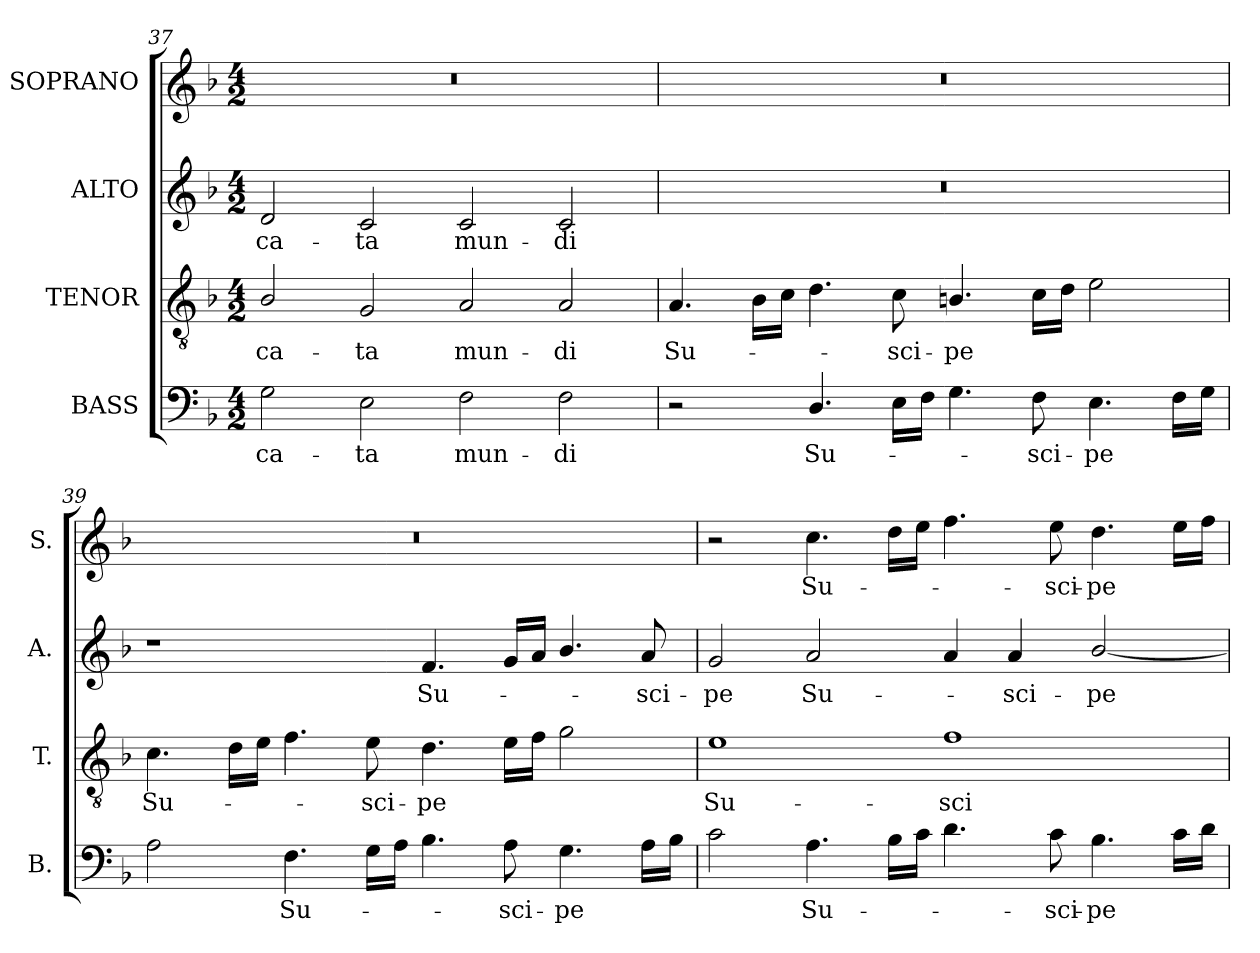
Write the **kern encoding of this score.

**kern	**text	**kern	**text	**kern	**text	**kern	**text
*part4	*part4	*part3	*part3	*part2	*part2	*part1	*part1
*staff4	*staff4	*staff3	*staff3	*staff2	*staff2	*staff1	*staff1
*I"BASS	*	*I"TENOR	*	*I"ALTO	*	*I"SOPRANO	*
*I'B.	*	*I'T.	*	*I'A.	*	*I'S.	*
!!LO:PB:g=z
*clefF4	*	*clefGv2	*	*clefG2	*	*clefG2	*
*	*	*ITrd7c12	*	*	*	*	*
*k[b-]	*	*k[b-]	*	*k[b-]	*	*k[b-]	*
*F:	*	*F:	*	*F:	*	*F:	*
*M4/2	*	*M4/2	*	*M4/2	*	*M4/2	*
=37	=37	=37	=37	=37	=37	=37	=37
!	!LO:LY:b:color=#000000	!	!	!	!	!	!
!	!	!	!LO:LY:b:color=#000000	!	!	!	!
!	!	!	!	!	!LO:LY:b:color=#000000	!LO:N:vis=1	!
2Gi\	-ca-	2BB-i/	-ca-	2di/	-ca-	0r	.
!	!LO:LY:b:color=#000000	!	!	!	!	!	!
!	!	!	!LO:LY:b:color=#000000	!	!	!	!
!	!	!	!	!	!LO:LY:b:color=#000000	!	!
2Ei\	-ta	2GGi/	-ta	2ci/	-ta	.	.
!	!LO:LY:b:color=#000000	!	!	!	!	!	!
!	!	!	!LO:LY:b:color=#000000	!	!	!	!
!	!	!	!	!	!LO:LY:b:color=#000000	!	!
2Fi\	mun-	2AAi/	mun-	2ci/	mun-	.	.
!	!LO:LY:b:color=#000000	!	!	!	!	!	!
!	!	!	!LO:LY:b:color=#000000	!	!	!	!
!	!	!	!	!	!LO:LY:b:color=#000000	!	!
2Fi\	-di	2AAi/	-di	2ci/	-di	.	.
=38	=38	=38	=38	=38	=38	=38	=38
!	!	!	!LO:LY:b:color=#000000	!LO:N:vis=1	!	!LO:N:vis=1	!
2r	.	4.AAi/	Su-	0r	.	0r	.
.	.	16BB-i\LL	.	.	.	.	.
.	.	16Ci\JJ	.	.	.	.	.
!	!LO:LY:b:color=#000000	!	!	!	!	!	!
4.Di/	Su-	4.Di\	.	.	.	.	.
!	!	!	!LO:LY:b:color=#000000	!	!	!	!
16Ei\LL	.	8Ci\	-sci-	.	.	.	.
16Fi\JJ	.	.	.	.	.	.	.
!	!	!	!LO:LY:b:color=#000000	!	!	!	!
4.Gi\	.	4.BBni/	-pe	.	.	.	.
!	!LO:LY:b:color=#000000	!	!	!	!	!	!
8Fi\	-sci-	16Ci\LL	.	.	.	.	.
.	.	16Di\JJ	.	.	.	.	.
!	!LO:LY:b:color=#000000	!	!	!	!	!	!
4.Ei\	-pe	2Ei\	.	.	.	.	.
16Fi\LL	.	.	.	.	.	.	.
16Gi\JJ	.	.	.	.	.	.	.
=39	=39	=39	=39	=39	=39	=39	=39
!	!	!	!LO:LY:b:color=#000000	!	!	!LO:N:vis=1	!
2Ai\	.	4.Ci\	Su-	1r	.	0r	.
.	.	16Di\LL	.	.	.	.	.
.	.	16Ei\JJ	.	.	.	.	.
!	!LO:LY:b:color=#000000	!	!	!	!	!	!
4.Fi\	Su-	4.Fi\	.	.	.	.	.
!	!	!	!LO:LY:b:color=#000000	!	!	!	!
16Gi\LL	.	8Ei\	-sci-	.	.	.	.
16Ai\JJ	.	.	.	.	.	.	.
!	!	!	!LO:LY:b:color=#000000	!	!	!	!
!	!	!	!	!	!LO:LY:b:color=#000000	!	!
4.B-i\	.	4.Di\	-pe	4.fi/	Su-	.	.
!	!LO:LY:b:color=#000000	!	!	!	!	!	!
8Ai\	-sci-	16Ei\LL	.	16gi/LL	.	.	.
.	.	16Fi\JJ	.	16ai/JJ	.	.	.
!	!LO:LY:b:color=#000000	!	!	!	!	!	!
4.Gi\	-pe	2Gi\	.	4.b-i/	.	.	.
!	!	!	!	!	!LO:LY:b:color=#000000	!	!
16Ai\LL	.	.	.	8ai/	-sci-	.	.
16B-i\JJ	.	.	.	.	.	.	.
!!LO:LB:g=z
=40	=40	=40	=40	=40	=40	=40	=40
!	!	!	!LO:LY:b:color=#000000	!	!	!	!
!	!	!	!	!	!LO:LY:b:color=#000000	!	!
2ci\	.	1Ei	Su-	2gi/	-pe	2r	.
!	!LO:LY:b:color=#000000	!	!	!	!	!	!
!	!	!	!	!	!LO:LY:b:color=#000000	!	!
!	!	!	!	!	!	!	!LO:LY:b:color=#000000
4.Ai\	Su-	.	.	2ai/	Su-	4.cci\	Su-
16B-i\LL	.	.	.	.	.	16ddi\LL	.
16ci\JJ	.	.	.	.	.	16eei\JJ	.
!	!	!	!LO:LY:b:color=#000000	!	!	!	!
4.di\	.	1Fi	-sci-	4ai/	.	4.ffi\	.
!	!	!	!	!	!LO:LY:b:color=#000000	!	!
.	.	.	.	4ai/	-sci-	.	.
!	!LO:LY:b:color=#000000	!	!	!	!	!	!
!	!	!	!	!	!	!	!LO:LY:b:color=#000000
8ci\	-sci-	.	.	.	.	8eei\	-sci-
!	!LO:LY:b:color=#000000	!	!	!	!	!	!
!	!	!	!	!	!LO:LY:b:color=#000000	!	!
!	!	!	!	!	!	!	!LO:LY:b:color=#000000
4.B-i\	-pe	.	.	[2b-i/	-pe	4.ddi\	-pe
16ci\LL	.	.	.	.	.	16eei\LL	.
16di\JJ	.	.	.	.	.	16ffi\JJ	.
=	=	=	=	=	=	=	=
*-	*-	*-	*-	*-	*-	*-	*-
